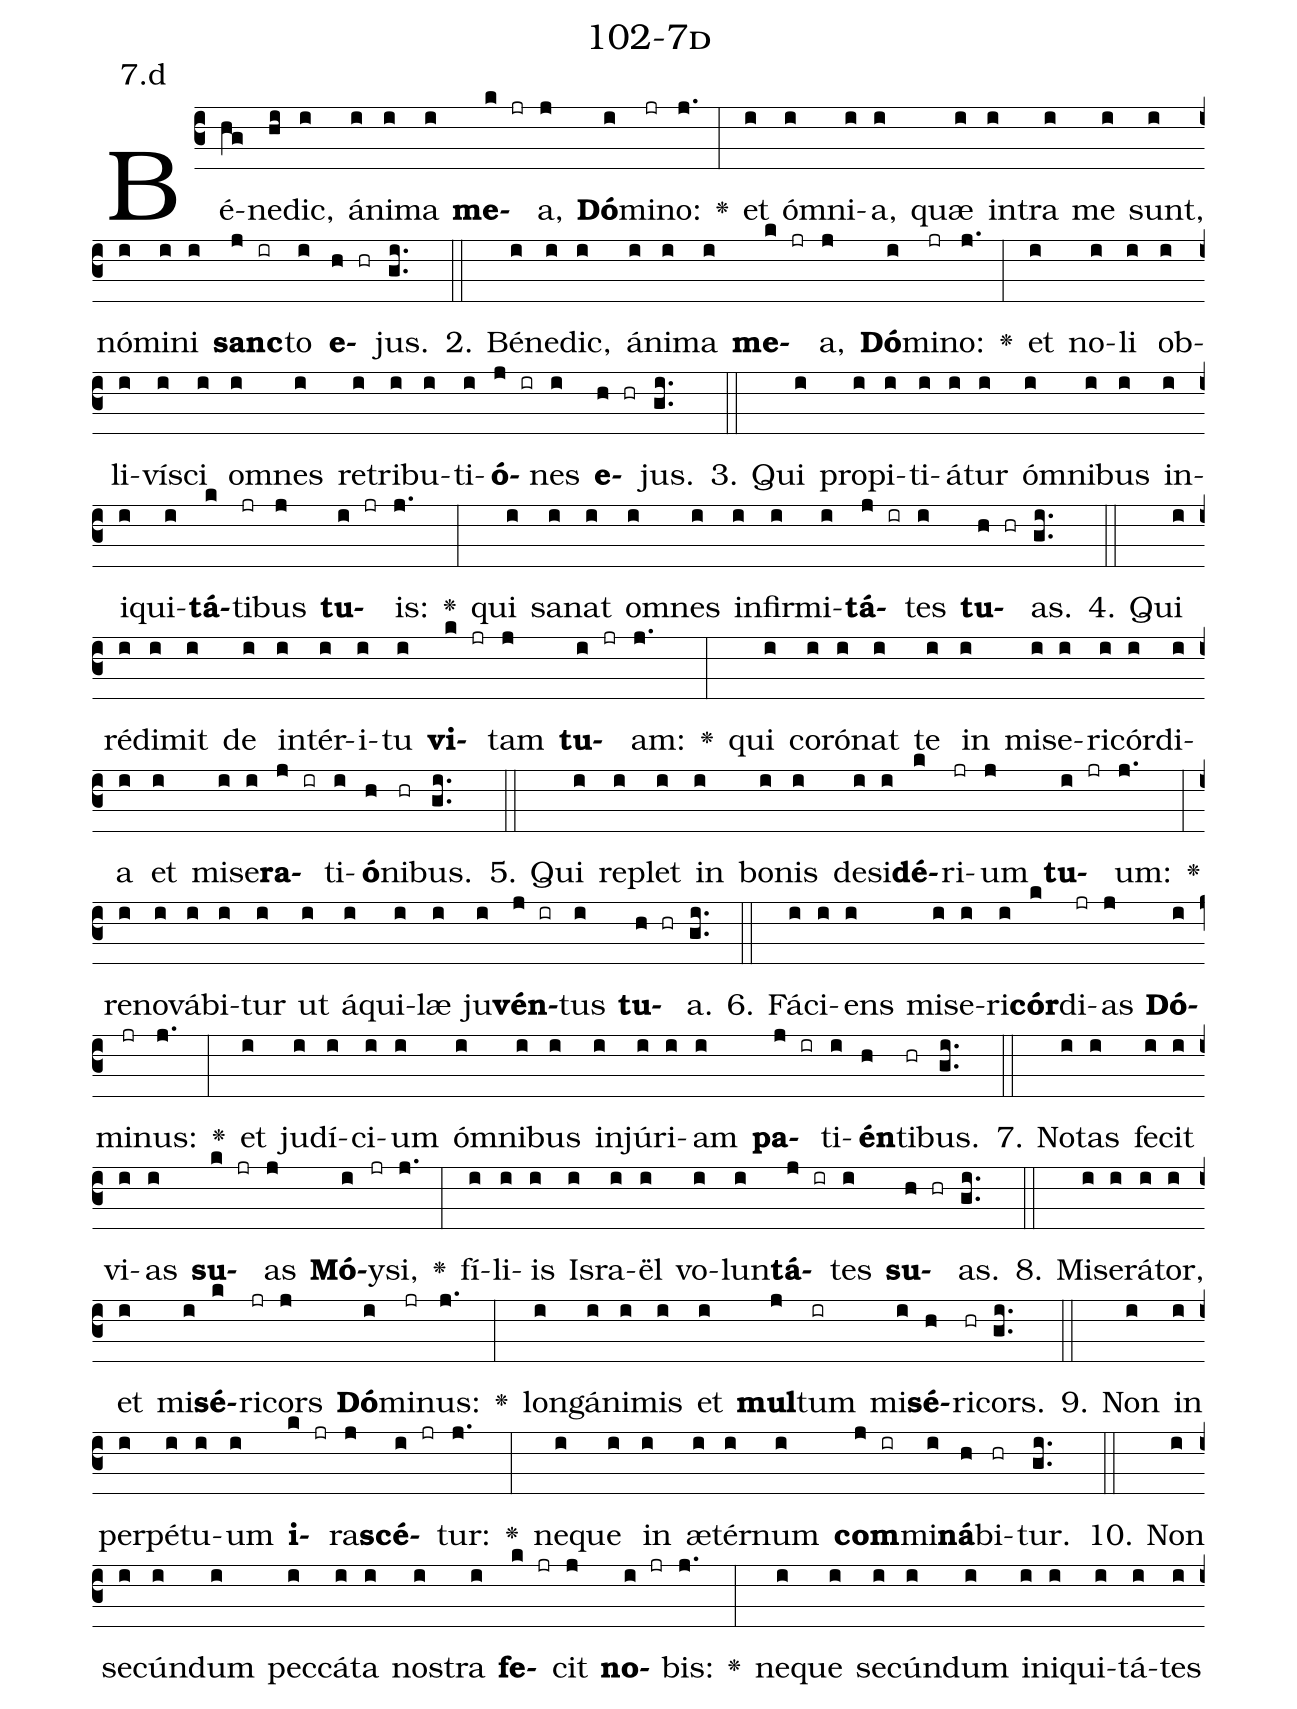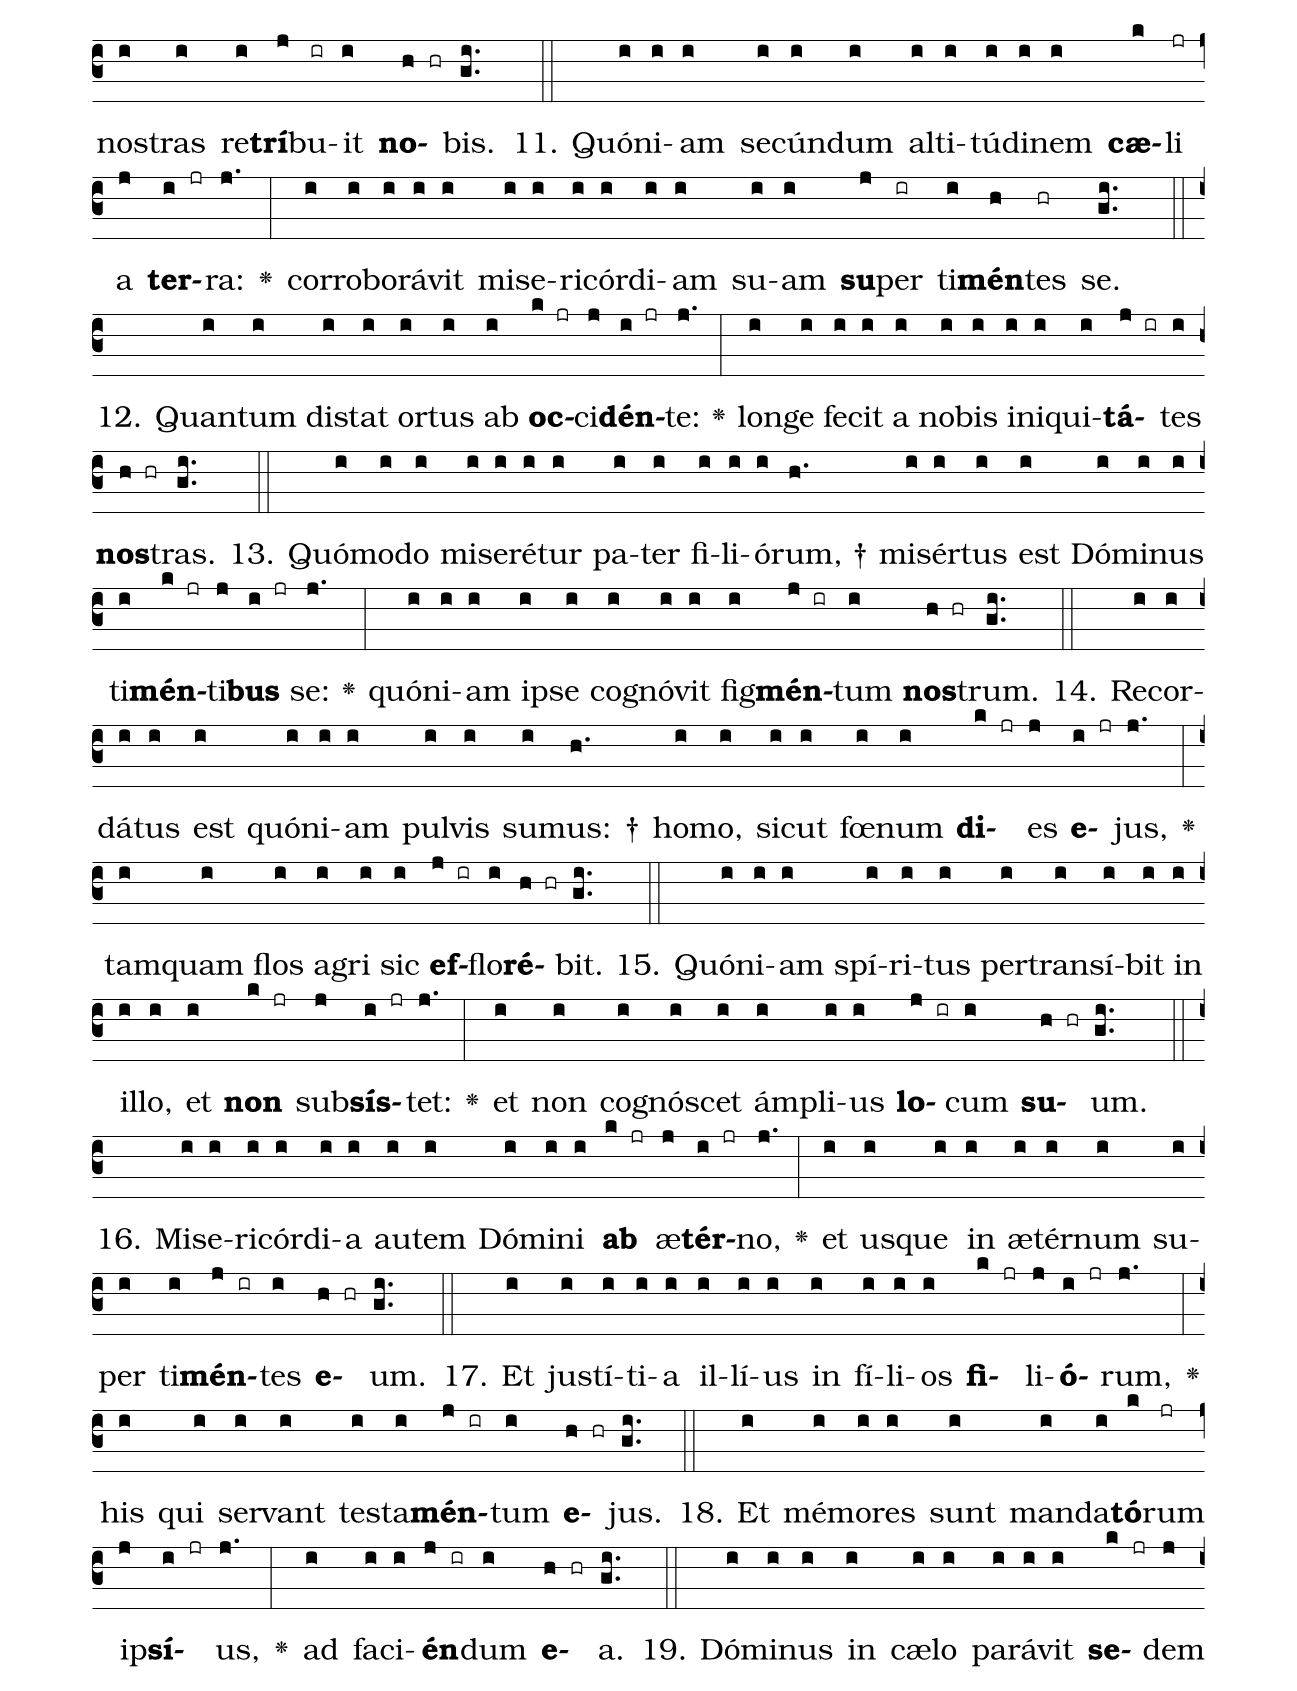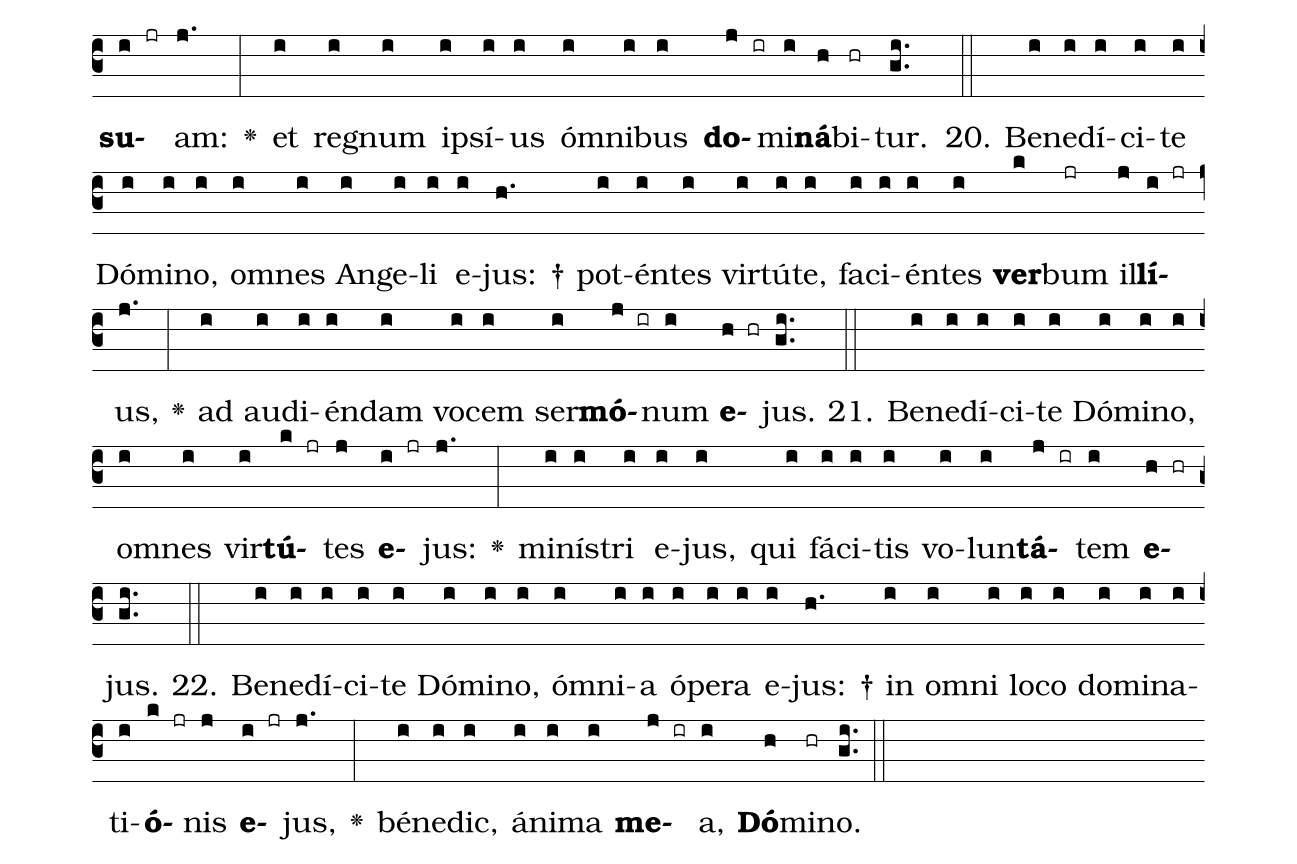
name: 102-7d;
annotation: 7.d;
%%
(c3)Bé(hg)ne(hi)dic,(i) á(i)ni(i)ma(i) <b>me</b>(k jr)a,(j) <b>Dó</b>(i)mi(jr)no:(j.) <v>\greheightstar</v>(:) et(i) óm(i)ni(i)a,(i) quæ(i) in(i)tra(i) me(i) sunt,(i) nó(i)mi(i)ni(i) <b>sanc</b>(j ir)to(i) <b>e</b>(h hr)jus.(gi..) (::)
2. Bé(i)ne(i)dic,(i) á(i)ni(i)ma(i) <b>me</b>(k jr)a,(j) <b>Dó</b>(i)mi(jr)no:(j.) <v>\greheightstar</v>(:) et(i) no(i)li(i) ob(i)li(i)ví(i)sci(i) om(i)nes(i) re(i)tri(i)bu(i)ti(i)<b>ó</b>(j ir)nes(i) <b>e</b>(h hr)jus.(gi..) (::)
3. Qui(i) pro(i)pi(i)ti(i)á(i)tur(i) óm(i)ni(i)bus(i) in(i)i(i)qui(i)<b>tá</b>(k)ti(jr)bus(j) <b>tu</b>(i jr)is:(j.) <v>\greheightstar</v>(:) qui(i) sa(i)nat(i) om(i)nes(i) in(i)fir(i)mi(i)<b>tá</b>(j ir)tes(i) <b>tu</b>(h hr)as.(gi..) (::)
4. Qui(i) réd(i)i(i)mit(i) de(i) in(i)tér(i)i(i)tu(i) <b>vi</b>(k jr)tam(j) <b>tu</b>(i jr)am:(j.) <v>\greheightstar</v>(:) qui(i) co(i)ró(i)nat(i) te(i) in(i) mi(i)se(i)ri(i)cór(i)di(i)a(i) et(i) mi(i)se(i)<b>ra</b>(j ir)ti(i)<b>ó</b>(h)ni(hr)bus.(gi..) (::)
5. Qui(i) re(i)plet(i) in(i) bo(i)nis(i) de(i)si(i)<b>dé</b>(k)ri(jr)um(j) <b>tu</b>(i jr)um:(j.) <v>\greheightstar</v>(:) re(i)no(i)vá(i)bi(i)tur(i) ut(i) á(i)qui(i)læ(i) ju(i)<b>vén</b>(j ir)tus(i) <b>tu</b>(h hr)a.(gi..) (::)
6. Fá(i)ci(i)ens(i) mi(i)se(i)ri(i)<b>cór</b>(k)di(jr)as(j) <b>Dó</b>(i)mi(jr)nus:(j.) <v>\greheightstar</v>(:) et(i) ju(i)dí(i)ci(i)um(i) óm(i)ni(i)bus(i) in(i)jú(i)ri(i)am(i) <b>pa</b>(j ir)ti(i)<b>én</b>(h)ti(hr)bus.(gi..) (::)
7. No(i)tas(i) fe(i)cit(i) vi(i)as(i) <b>su</b>(k jr)as(j) <b>Mó</b>(i)y(jr)si,(j.) <v>\greheightstar</v>(:) fí(i)li(i)is(i) Is(i)ra(i)ël(i) vo(i)lun(i)<b>tá</b>(j ir)tes(i) <b>su</b>(h hr)as.(gi..) (::)
8. Mi(i)se(i)rá(i)tor,(i) et(i) mi(i)<b>sé</b>(k)ri(jr)cors(j) <b>Dó</b>(i)mi(jr)nus:(j.) <v>\greheightstar</v>(:) long(i)á(i)ni(i)mis(i) et(i) <b>mul</b>(j)tum(ir) mi(i)<b>sé</b>(h)ri(hr)cors.(gi..) (::)
9. Non(i) in(i) per(i)pé(i)tu(i)um(i) <b>i</b>(k jr)ra(j)<b>scé</b>(i jr)tur:(j.) <v>\greheightstar</v>(:) ne(i)que(i) in(i) æ(i)tér(i)num(i) <b>com</b>(j ir)mi(i)<b>ná</b>(h)bi(hr)tur.(gi..) (::)
10. Non(i) se(i)cún(i)dum(i) pec(i)cá(i)ta(i) nos(i)tra(i) <b>fe</b>(k jr)cit(j) <b>no</b>(i jr)bis:(j.) <v>\greheightstar</v>(:) ne(i)que(i) se(i)cún(i)dum(i) in(i)i(i)qui(i)tá(i)tes(i) nos(i)tras(i) re(i)<b>trí</b>(j)bu(ir)it(i) <b>no</b>(h hr)bis.(gi..) (::)
11. Quón(i)i(i)am(i) se(i)cún(i)dum(i) al(i)ti(i)tú(i)di(i)nem(i) <b>cæ</b>(k)li(jr) a(j) <b>ter</b>(i jr)ra:(j.) <v>\greheightstar</v>(:) cor(i)ro(i)bo(i)rá(i)vit(i) mi(i)se(i)ri(i)cór(i)di(i)am(i) su(i)am(i) <b>su</b>(j)per(ir) ti(i)<b>mén</b>(h)tes(hr) se.(gi..) (::)
12. Quan(i)tum(i) di(i)stat(i) or(i)tus(i) ab(i) <b>oc</b>(k jr)ci(j)<b>dén</b>(i jr)te:(j.) <v>\greheightstar</v>(:) lon(i)ge(i) fe(i)cit(i) a(i) no(i)bis(i) in(i)i(i)qui(i)<b>tá</b>(j ir)tes(i) <b>nos</b>(h hr)tras.(gi..) (::)
13. Quó(i)mo(i)do(i) mi(i)se(i)ré(i)tur(i) pa(i)ter(i) fi(i)li(i)ó(i)rum, †(h.) mi(i)sér(i)tus(i) est(i) Dó(i)mi(i)nus(i) ti(i)<b>mén</b>(k jr)ti(j)<b>bus</b>(i jr) se:(j.) <v>\greheightstar</v>(:) quón(i)i(i)am(i) ip(i)se(i) co(i)gnó(i)vit(i) fig(i)<b>mén</b>(j ir)tum(i) <b>nos</b>(h hr)trum.(gi..) (::)
14. Re(i)cor(i)dá(i)tus(i) est(i) quón(i)i(i)am(i) pul(i)vis(i) su(i)mus: †(h.) ho(i)mo,(i) sic(i)ut(i) fœ(i)num(i) <b>di</b>(k jr)es(j) <b>e</b>(i jr)jus,(j.) <v>\greheightstar</v>(:) tam(i)quam(i) flos(i) a(i)gri(i) sic(i) <b>ef</b>(j ir)flo(i)<b>ré</b>(h hr)bit.(gi..) (::)
15. Quón(i)i(i)am(i) spí(i)ri(i)tus(i) per(i)trans(i)í(i)bit(i) in(i) il(i)lo,(i) et(i) <b>non</b>(k jr) sub(j)<b>sís</b>(i jr)tet:(j.) <v>\greheightstar</v>(:) et(i) non(i) co(i)gnó(i)scet(i) ám(i)pli(i)us(i) <b>lo</b>(j ir)cum(i) <b>su</b>(h hr)um.(gi..) (::)
16. Mi(i)se(i)ri(i)cór(i)di(i)a(i) au(i)tem(i) Dó(i)mi(i)ni(i) <b>ab</b>(k jr) æ(j)<b>tér</b>(i jr)no,(j.) <v>\greheightstar</v>(:) et(i) us(i)que(i) in(i) æ(i)tér(i)num(i) su(i)per(i) ti(i)<b>mén</b>(j ir)tes(i) <b>e</b>(h hr)um.(gi..) (::)
17. Et(i) jus(i)tí(i)ti(i)a(i) il(i)lí(i)us(i) in(i) fí(i)li(i)os(i) <b>fi</b>(k jr)li(j)<b>ó</b>(i jr)rum,(j.) <v>\greheightstar</v>(:) his(i) qui(i) ser(i)vant(i) tes(i)ta(i)<b>mén</b>(j ir)tum(i) <b>e</b>(h hr)jus.(gi..) (::)
18. Et(i) mé(i)mo(i)res(i) sunt(i) man(i)da(i)<b>tó</b>(k)rum(jr) ip(j)<b>sí</b>(i jr)us,(j.) <v>\greheightstar</v>(:) ad(i) fa(i)ci(i)<b>én</b>(j ir)dum(i) <b>e</b>(h hr)a.(gi..) (::)
19. Dó(i)mi(i)nus(i) in(i) cæ(i)lo(i) pa(i)rá(i)vit(i) <b>se</b>(k jr)dem(j) <b>su</b>(i jr)am:(j.) <v>\greheightstar</v>(:) et(i) re(i)gnum(i) ip(i)sí(i)us(i) óm(i)ni(i)bus(i) <b>do</b>(j ir)mi(i)<b>ná</b>(h)bi(hr)tur.(gi..) (::)
20. Be(i)ne(i)dí(i)ci(i)te(i) Dó(i)mi(i)no,(i) om(i)nes(i) An(i)ge(i)li(i) e(i)jus: †(h.) pot(i)én(i)tes(i) vir(i)tú(i)te,(i) fa(i)ci(i)én(i)tes(i) <b>ver</b>(k)bum(jr) il(j)<b>lí</b>(i jr)us,(j.) <v>\greheightstar</v>(:) ad(i) au(i)di(i)én(i)dam(i) vo(i)cem(i) ser(i)<b>mó</b>(j ir)num(i) <b>e</b>(h hr)jus.(gi..) (::)
21. Be(i)ne(i)dí(i)ci(i)te(i) Dó(i)mi(i)no,(i) om(i)nes(i) vir(i)<b>tú</b>(k jr)tes(j) <b>e</b>(i jr)jus:(j.) <v>\greheightstar</v>(:) mi(i)nís(i)tri(i) e(i)jus,(i) qui(i) fá(i)ci(i)tis(i) vo(i)lun(i)<b>tá</b>(j ir)tem(i) <b>e</b>(h hr)jus.(gi..) (::)
22. Be(i)ne(i)dí(i)ci(i)te(i) Dó(i)mi(i)no,(i) óm(i)ni(i)a(i) ó(i)pe(i)ra(i) e(i)jus: †(h.) in(i) om(i)ni(i) lo(i)co(i) do(i)mi(i)na(i)ti(i)<b>ó</b>(k jr)nis(j) <b>e</b>(i jr)jus,(j.) <v>\greheightstar</v>(:) bé(i)ne(i)dic,(i) á(i)ni(i)ma(i) <b>me</b>(j ir)a,(i) <b>Dó</b>(h)mi(hr)no.(gi..) (::)
